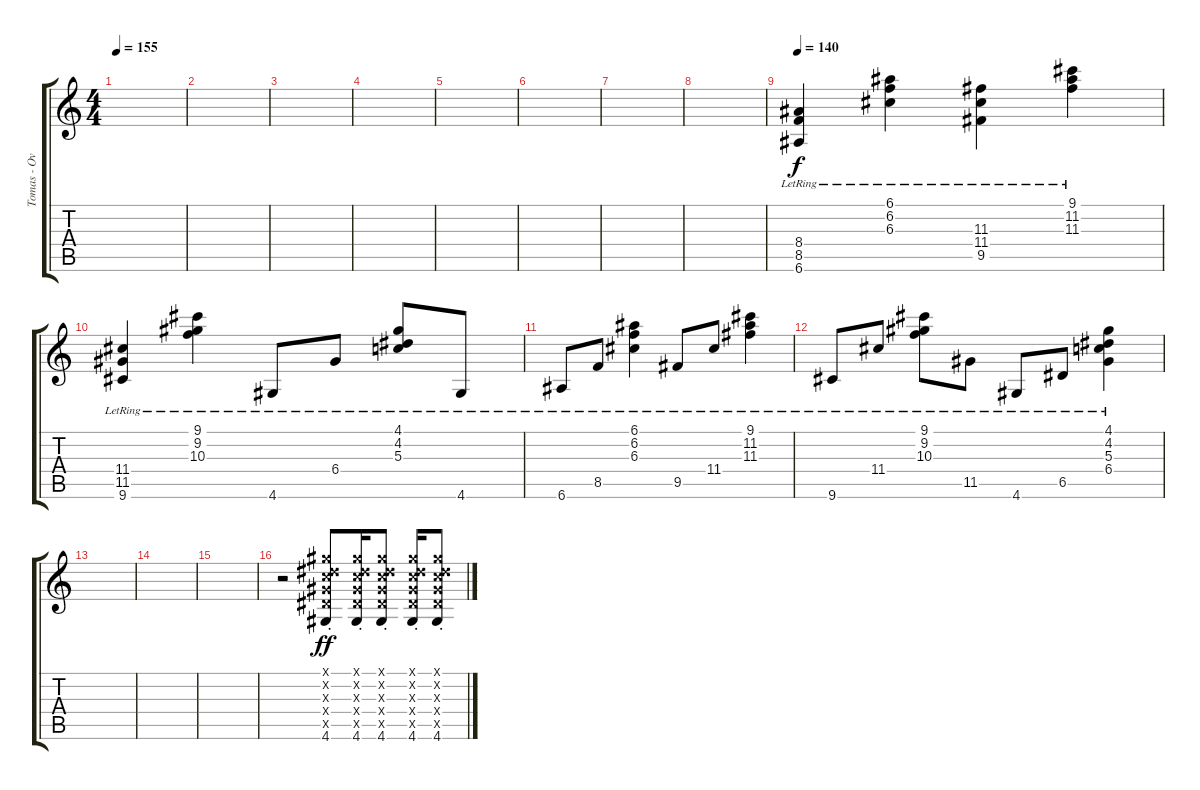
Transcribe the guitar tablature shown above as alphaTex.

\track ("Tomas - Overdub Guitar" "Tomas - Ov") {instrument acousticguitarsteel}
\staff {score tabs}
\tuning (E4 B3 G3 D3 A2 E2) {hide}
\ts (4 4)
\tempo 155
\clef g2
\ks c
|
|
|
|
|
|
|
|
\tempo 140
(8.4 8.5{lr} 6.6{lr}).4 (6.1{lr} 6.2{lr} 6.3{lr}).4 (11.3{lr} 11.4{lr} 9.5{lr}).4 (9.1{lr} 11.2{lr} 11.3{lr}).4 |
(11.4{lr} 11.5{lr} 9.6{lr}).4 (9.1{lr} 9.2{lr} 10.3{lr}).4 4.6{lr}.8 6.4{lr}.8 (4.1{lr} 4.2{lr} 5.3{lr}).8 4.6{lr}.8 |
6.6{lr}.8 8.5{lr}.8 (6.1{lr} 6.2{lr} 6.3{lr}).4 9.5{lr}.8 11.4{lr}.8 (9.1{lr} 11.2{lr} 11.3{lr}).4 |
9.6{lr}.8 11.4{lr}.8 (9.1{lr} 9.2{lr} 10.3{lr}).8 11.5{lr}.8 4.6{lr}.8 6.5{lr}.8 (4.1{lr} 4.2{lr} 5.3{lr} 6.4{lr}).4 |
|
|
|
r.2{volume 12 instrument distortionguitar} (4.1{x} 4.2{x} 5.3{x} 6.4{x} 6.5{st x} 4.6{st}).8{dy ff} (4.1{x} 4.2{x} 5.3{x} 6.4{x} 6.5{st x} 4.6{st}).16 (4.1{x} 4.2{x} 5.3{x} 6.4{x} 6.5{st x} 4.6{st}).8 (4.1{x} 4.2{x} 5.3{x} 6.4{x} 6.5{st x} 4.6{st}).16 (4.1{x} 4.2{x} 5.3{x} 6.4{x} 6.5{st x} 4.6{st}).8
